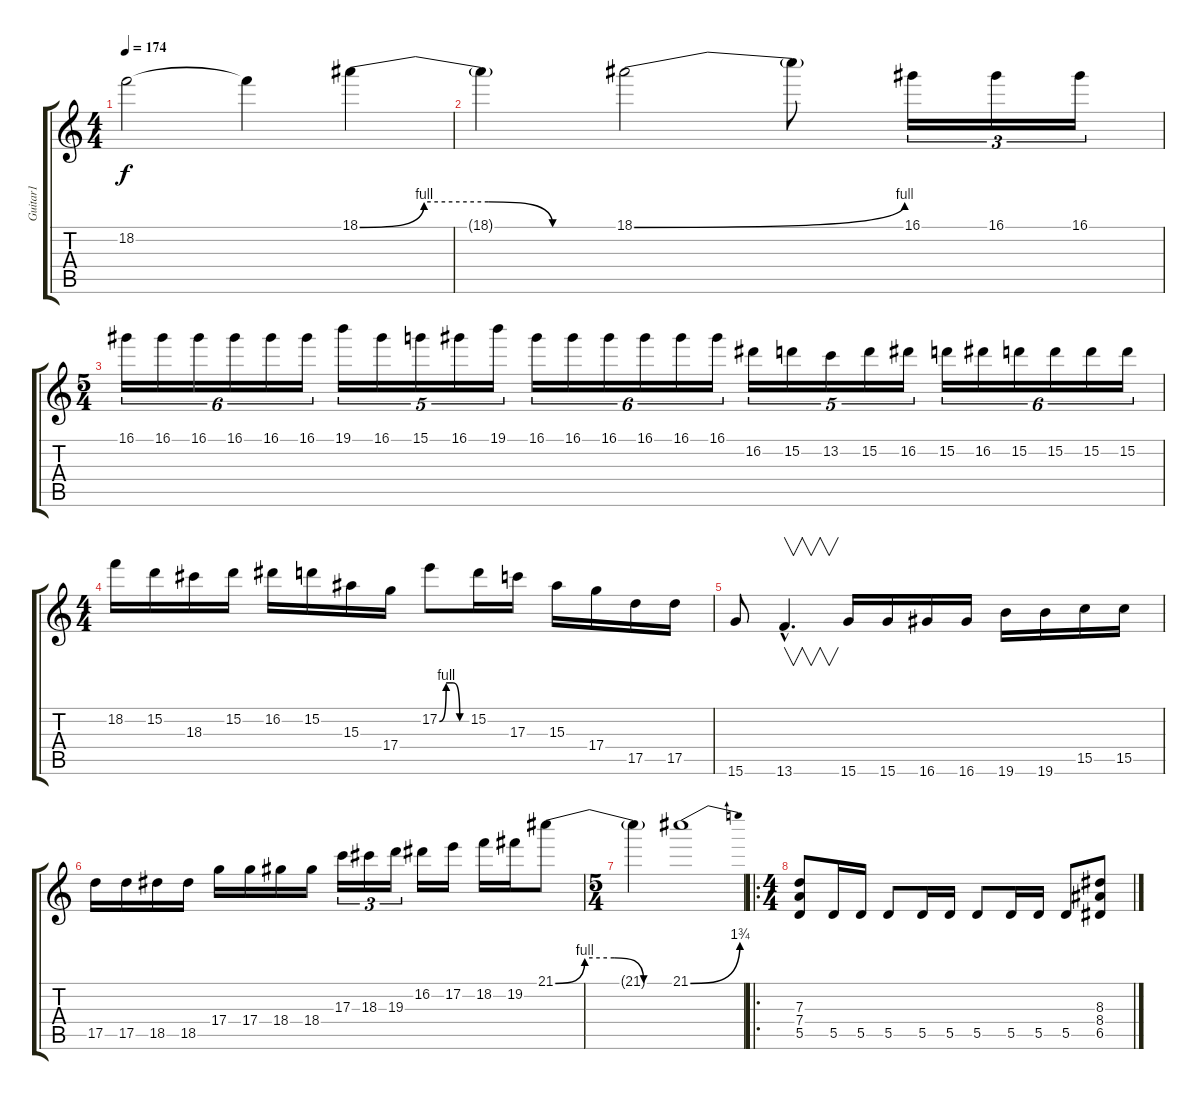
\track ("Guitar1" "Guitar1") {instrument distortionguitar}
\staff {score tabs}
\tuning (E4 B3 G3 D3 A2 E2) {hide}
\ts (4 4)
\tempo 174
\clef g2
\ks c
18.2{t}.2{dy f} 18.2{t}.4 18.1{be (custom 0 0 15 4 30 4 45 0 60 0)}.4 |
18.1{t}.4 18.1{be (bend 0 0 60 4)}.2 18.1{t}.8 16.1.16{tu (3 2)} 16.1.16{tu (3 2)} 16.1.16{tu (3 2)} |
\ts (5 4)
16.1.16{tu (6 4)} 16.1.16{tu (6 4)} 16.1.16{tu (6 4)} 16.1.16{tu (6 4)} 16.1.16{tu (6 4)} 16.1.16{tu (6 4)} 19.1.16{tu (5 4)} 16.1.16{tu (5 4)} 15.1.16{tu (5 4)} 16.1.16{tu (5 4)} 19.1.16{tu (5 4)} 16.1.16{tu (6 4)} 16.1.16{tu (6 4)} 16.1.16{tu (6 4)} 16.1.16{tu (6 4)} 16.1.16{tu (6 4)} 16.1.16{tu (6 4)} 16.2.16{tu (5 4)} 15.2.16{tu (5 4)} 13.2.16{tu (5 4)} 15.2.16{tu (5 4)} 16.2.16{tu (5 4)} 15.2.16{tu (6 4)} 16.2.16{tu (6 4)} 15.2.16{tu (6 4)} 15.2.16{tu (6 4)} 15.2.16{tu (6 4)} 15.2.16{tu (6 4)} |
\ts (4 4)
18.2.16 15.2.16 18.3.16 15.2.16 16.2.16 15.2.16 15.3.16 17.4.16 17.2{be (custom 0 0 15 4 30 4 45 0 60 0)}.8 15.2.16 17.3.16 15.3.16 17.4.16 17.5.16 17.5.16 |
15.6.8 13.6{hac}.4{v d} 15.6.16 15.6.16 16.6.16 16.6.16 19.6.16 19.6.16 15.5.16 15.5.16 |
17.5.16 17.5.16 18.5.16 18.5.16 17.4.16 17.4.16 18.4.16 18.4.16 17.3.16{tu (3 2)} 18.3.16{tu (3 2)} 19.3.16{tu (3 2)} 16.2.16 17.2.16 18.2.16 19.2.16 21.1{be (custom 0 0 15 4 30 4 45 0 60 0)}.8 |
\ts (5 4)
21.1{t}.4 21.1{be (bend 0 0 60 7)}.1 |
\ro
\ts (4 4)
(7.3 7.4 5.5).8 5.5.16 5.5.16 5.5.8 5.5.16 5.5.16 5.5.8 5.5.16 5.5.16 5.5.8 (8.3 8.4 6.5).8
